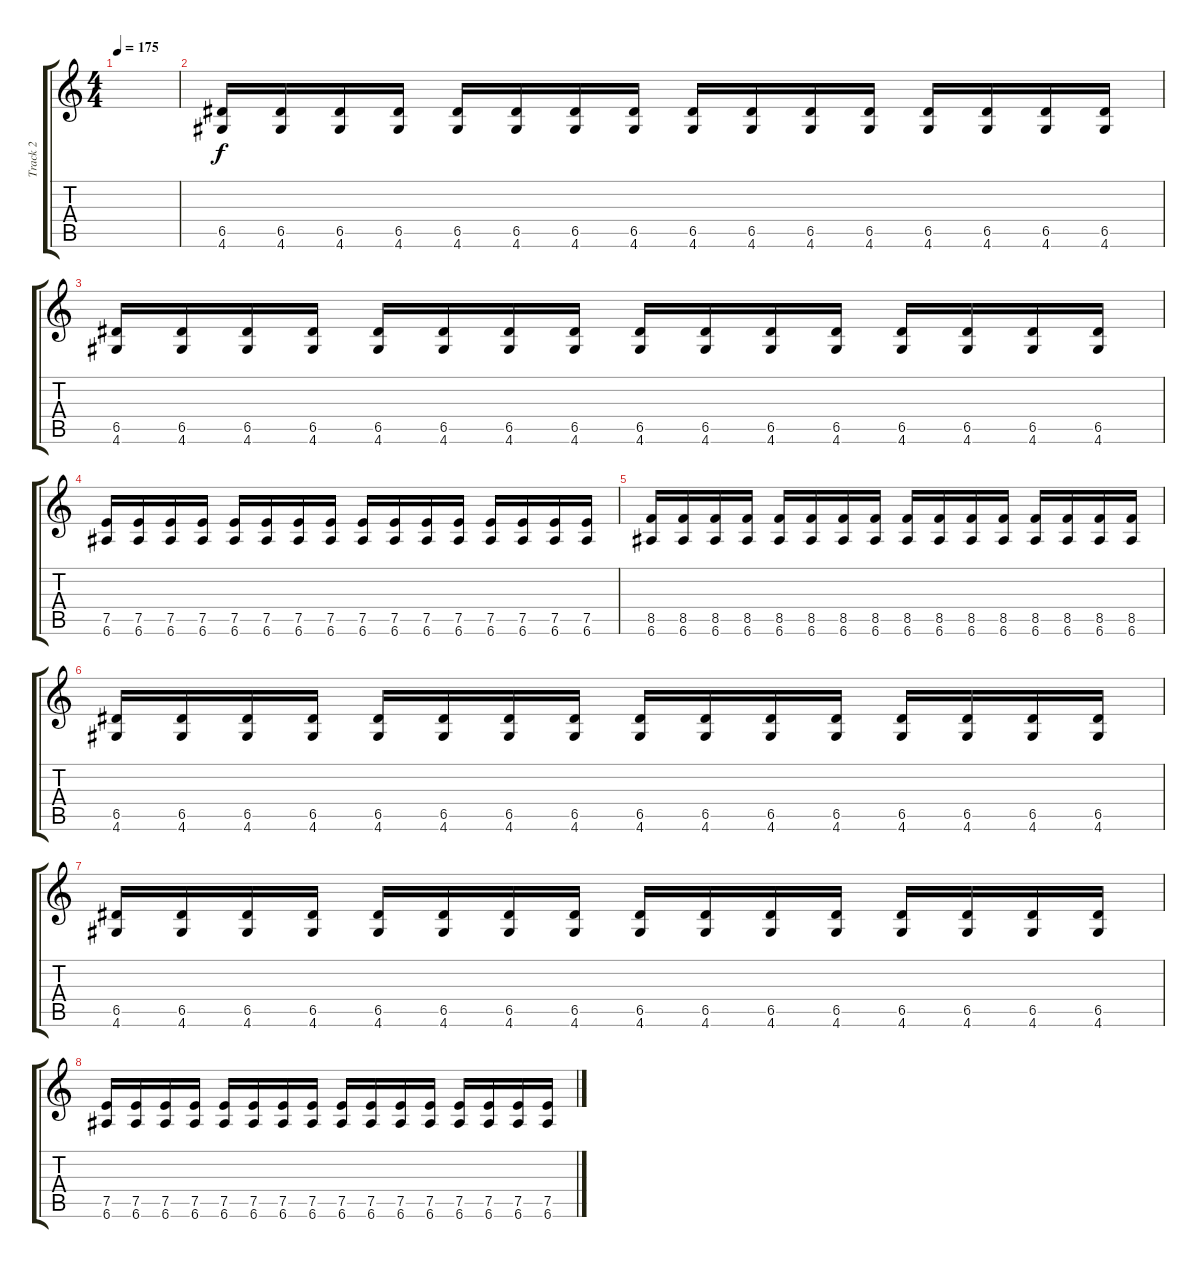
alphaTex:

\track ("Track 2" "Track 2") {instrument distortionguitar}
\staff {score tabs}
\tuning (E4 B3 G3 D3 A2 E2) {hide}
\ts (4 4)
\tempo 175
\clef g2
\ks c
|
(6.5 4.6).16 (6.5 4.6).16 (6.5 4.6).16 (6.5 4.6).16 (6.5 4.6).16 (6.5 4.6).16 (6.5 4.6).16 (6.5 4.6).16 (6.5 4.6).16 (6.5 4.6).16 (6.5 4.6).16 (6.5 4.6).16 (6.5 4.6).16 (6.5 4.6).16 (6.5 4.6).16 (6.5 4.6).16 |
(6.5 4.6).16 (6.5 4.6).16 (6.5 4.6).16 (6.5 4.6).16 (6.5 4.6).16 (6.5 4.6).16 (6.5 4.6).16 (6.5 4.6).16 (6.5 4.6).16 (6.5 4.6).16 (6.5 4.6).16 (6.5 4.6).16 (6.5 4.6).16 (6.5 4.6).16 (6.5 4.6).16 (6.5 4.6).16 |
(7.5 6.6).16 (7.5 6.6).16 (7.5 6.6).16 (7.5 6.6).16 (7.5 6.6).16 (7.5 6.6).16 (7.5 6.6).16 (7.5 6.6).16 (7.5 6.6).16 (7.5 6.6).16 (7.5 6.6).16 (7.5 6.6).16 (7.5 6.6).16 (7.5 6.6).16 (7.5 6.6).16 (7.5 6.6).16 |
(8.5 6.6).16 (8.5 6.6).16 (8.5 6.6).16 (8.5 6.6).16 (8.5 6.6).16 (8.5 6.6).16 (8.5 6.6).16 (8.5 6.6).16 (8.5 6.6).16 (8.5 6.6).16 (8.5 6.6).16 (8.5 6.6).16 (8.5 6.6).16 (8.5 6.6).16 (8.5 6.6).16 (8.5 6.6).16 |
(6.5 4.6).16 (6.5 4.6).16 (6.5 4.6).16 (6.5 4.6).16 (6.5 4.6).16 (6.5 4.6).16 (6.5 4.6).16 (6.5 4.6).16 (6.5 4.6).16 (6.5 4.6).16 (6.5 4.6).16 (6.5 4.6).16 (6.5 4.6).16 (6.5 4.6).16 (6.5 4.6).16 (6.5 4.6).16 |
(6.5 4.6).16 (6.5 4.6).16 (6.5 4.6).16 (6.5 4.6).16 (6.5 4.6).16 (6.5 4.6).16 (6.5 4.6).16 (6.5 4.6).16 (6.5 4.6).16 (6.5 4.6).16 (6.5 4.6).16 (6.5 4.6).16 (6.5 4.6).16 (6.5 4.6).16 (6.5 4.6).16 (6.5 4.6).16 |
(7.5 6.6).16 (7.5 6.6).16 (7.5 6.6).16 (7.5 6.6).16 (7.5 6.6).16 (7.5 6.6).16 (7.5 6.6).16 (7.5 6.6).16 (7.5 6.6).16 (7.5 6.6).16 (7.5 6.6).16 (7.5 6.6).16 (7.5 6.6).16 (7.5 6.6).16 (7.5 6.6).16 (7.5 6.6).16
